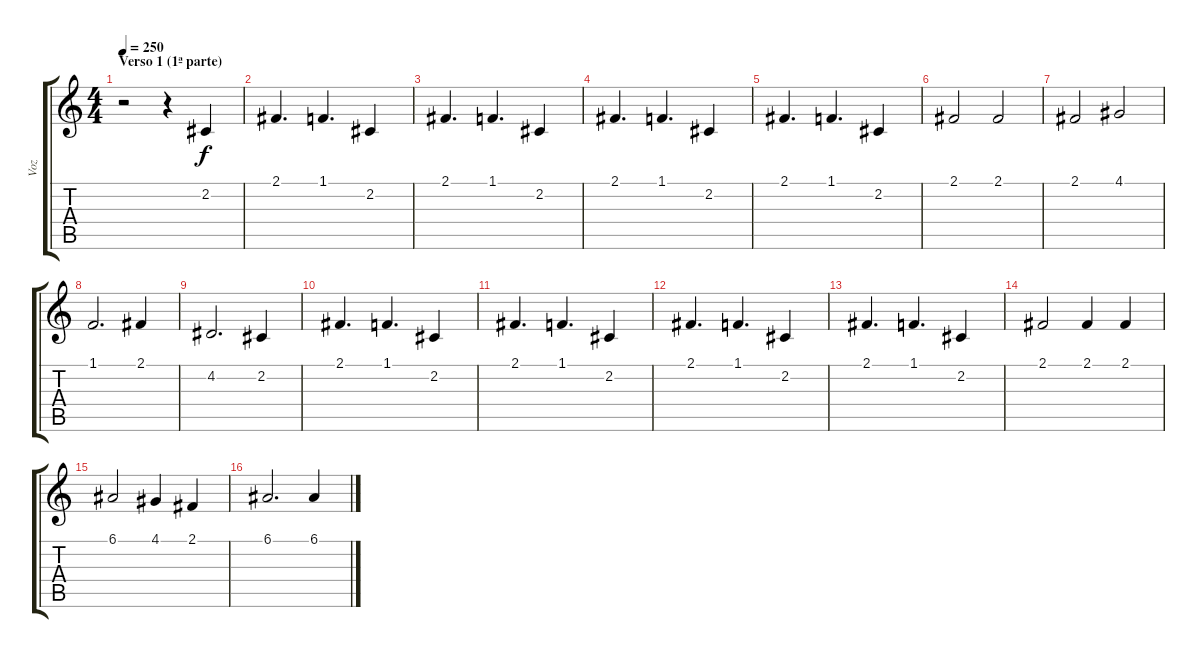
\track ("Voz" "Voz") {instrument bassoon}
\staff {score tabs}
\tuning (E4 B3 G3 D3 A2 E2) {hide}
\ts (4 4)
\section ("" "Verso 1 (1ª parte)")
\tempo 250
\clef g2
\ks c
r.2{dy f instrument bassoon} r.4 2.2.4 |
2.1.4{d} 1.1.4{d} 2.2.4 |
2.1.4{d} 1.1.4{d} 2.2.4 |
2.1.4{d} 1.1.4{d} 2.2.4 |
2.1.4{d} 1.1.4{d} 2.2.4 |
2.1.2 2.1.2 |
2.1.2 4.1.2 |
1.1.2{d} 2.1.4 |
4.2.2{d} 2.2.4 |
2.1.4{d} 1.1.4{d} 2.2.4 |
2.1.4{d} 1.1.4{d} 2.2.4 |
2.1.4{d} 1.1.4{d} 2.2.4 |
2.1.4{d} 1.1.4{d} 2.2.4 |
2.1.2 2.1.4 2.1.4 |
6.1.2 4.1.4 2.1.4 |
6.1.2{d} 6.1.4
